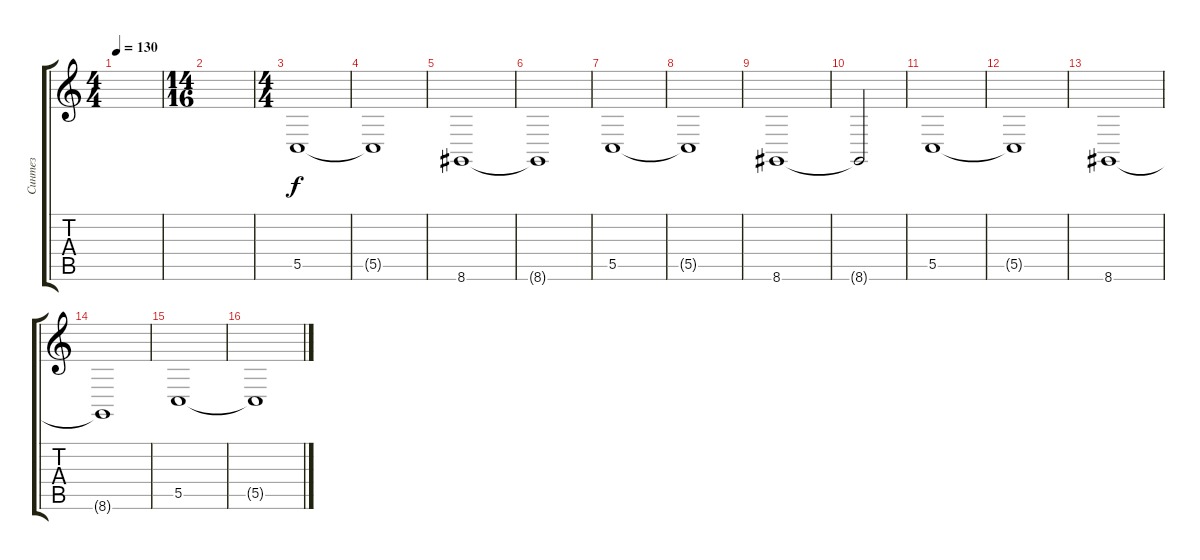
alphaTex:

\track ("Синтез" "Синтез") {instrument choiraahs}
\staff {score tabs}
\tuning (D4 A3 F3 C3 G2 C2) {hide}
\ts (4 4)
\tempo 130
\clef g2
\ks c
|
\ts (14 16)
|
\ts (4 4)
5.5.1 |
5.5{t}.1 |
8.6.1 |
8.6{t}.1 |
5.5.1 |
5.5{t}.1 |
8.6.1 |
8.6{t}.2 |
5.5.1 |
5.5{t}.1 |
8.6.1 |
8.6{t}.1 |
5.5.1 |
5.5{t}.1
